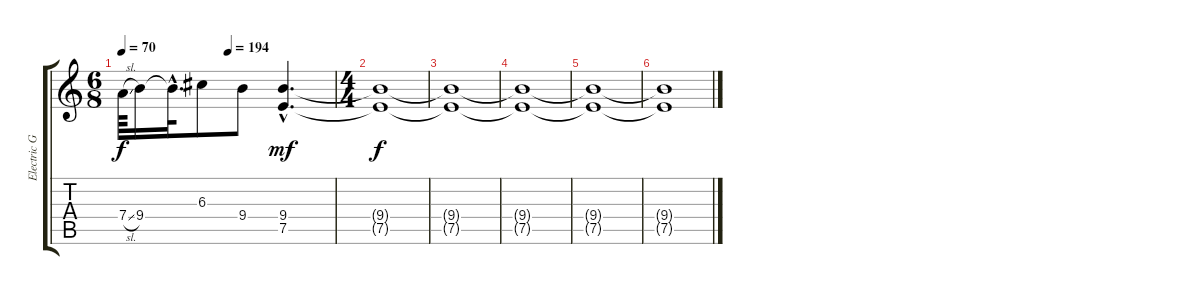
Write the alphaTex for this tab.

\track ("Electric Guitar 1 (James Hetfield)" "Electric G") {instrument overdrivenguitar}
\staff {score tabs}
\tuning (E4 B3 G3 D3 A2 E2) {hide}
\ts (6 8)
\tempo 70
\tempo (194 0.5)
\clef g2
\ks c
7.4{sl}.64{dy f} 9.4.16 9.4{hac t}.32{d} 6.3.8 9.4.8 (9.4{hac} 7.5{hac}).4{d dy mf} |
\ts (4 4)
(9.4{t} 7.5{t}).1{dy f} |
(9.4{t} 7.5{t}).1 |
(9.4{t} 7.5{t}).1{volume 4} |
(9.4{t} 7.5{t}).1 |
(9.4{t} 7.5{t}).1
